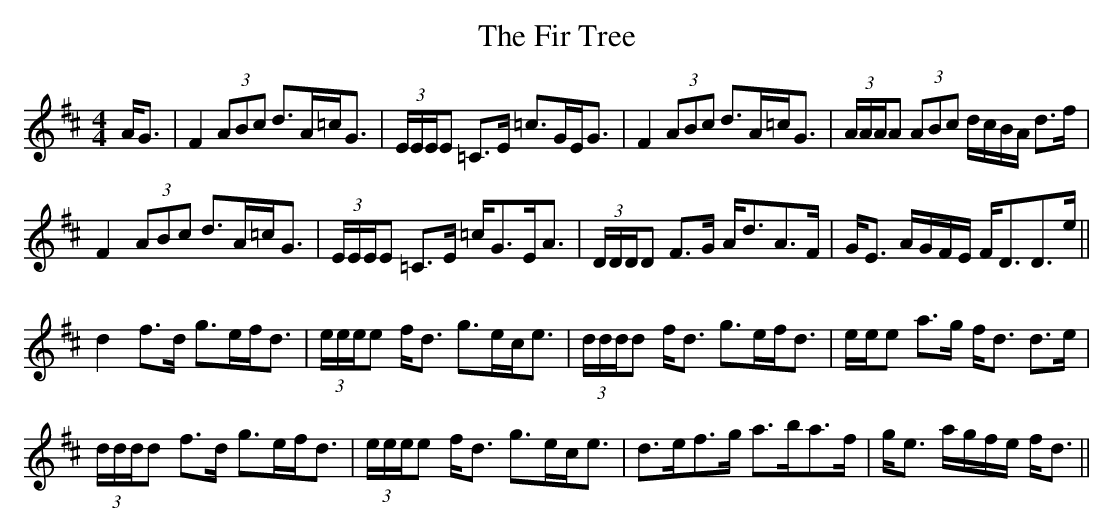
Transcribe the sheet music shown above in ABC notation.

X:1
T: The Fir Tree
M: 4/4
L: 1/8
K: Dmaj
A<G|F2 (3ABc d>A=c<G|(3E/E/E/E =C>E =c>GE<G|F2 (3ABc d>A=c<G|(3A/A/A/A (3ABc d/c/B/A/ d>f|
F2 (3ABc d>A=c<G|(3E/E/E/E =C>E =c<GE<A|(3D/D/D/D F>G A<dA>F|G<E A/G/F/E/ F<DD>e||
d2 f>d g>ef<d|(3e/e/e/e f<d g>ec<e|(3d/d/d/d f/d> g2>ef/d>|ee/e a>g f/d> d2>e|
(3d/d/d/d f>d g>ef<d|(3e/e/e/e f<d g>ec<e|d>ef>g a>ba>f|g<e a/g/f/e/ f<d||
